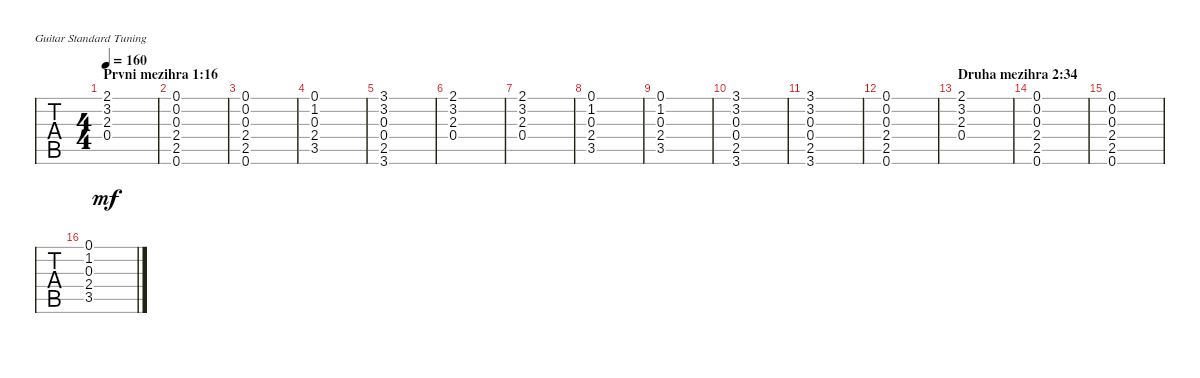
\defaultSystemsLayout 4
\bracketExtendMode groupsimilarinstruments
\singleTrackTrackNamePolicy hidden
\multiTrackTrackNamePolicy hidden
\otherSystemsTrackNameOrientation horizontal
\track ("Steel Guitar" "S-Gt") {mute instrument acousticguitarsteel}
\staff {tabs}
\tuning (E4 B3 G3 D3 A2 E2)
\ts (4 4)
\section ("" "Prvni mezihra 1:16")
\tempo 160
\clef g2
\ks c
(2.1 3.2 2.3 0.4).1{dy mf instrument acousticguitarsteel} |
(0.6 2.5 2.4 0.3 0.2 0.1).1 |
(0.6 2.5 2.4 0.3 0.2 0.1).1 |
(3.5 2.4 0.3 1.2 0.1).1 |
(3.6 2.5 0.4 0.3 3.2 3.1).1 |
(2.1 3.2 2.3 0.4).1 |
(2.1 3.2 2.3 0.4).1 |
(3.5 2.4 0.3 1.2 0.1).1 |
(3.5 2.4 0.3 1.2 0.1).1 |
(3.6 2.5 0.4 0.3 3.2 3.1).1 |
(3.6 2.5 0.4 0.3 3.2 3.1).1 |
(0.6 2.5 2.4 0.3 0.2 0.1).1 |
\section ("" "Druha mezihra 2:34")
(2.1 3.2 2.3 0.4).1 |
(0.6 2.5 2.4 0.3 0.2 0.1).1 |
(0.6 2.5 2.4 0.3 0.2 0.1).1 |
(3.5 2.4 0.3 1.2 0.1).1
